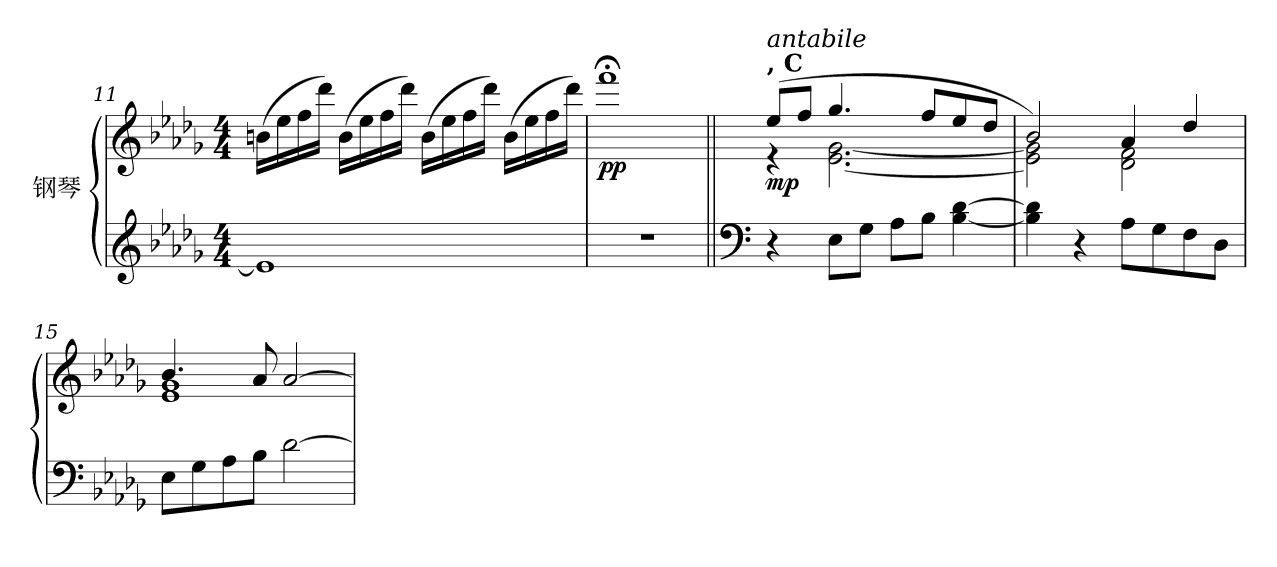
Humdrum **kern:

**kern	**kern	**dynam
*part1	*part1	*part1
*staff2	*staff1	*staff1/2
*I"钢琴	*	*
*clefG2	*clefG2	*
*k[b-e-a-d-g-]	*k[b-e-a-d-g-]	*
*M4/4	*M4/4	*
=11	=11	=11
1e-]	(16bn\LL	.
.	16ee-\	.
.	16ff\	.
.	16ddd-\JJ)	.
.	(16b\LL	.
.	16ee-\	.
.	16ff\	.
.	16ddd-\JJ)	.
.	(16b\LL	.
.	16ee-\	.
.	16ff\	.
.	16ddd-\JJ)	.
.	(16b\LL	.
.	16ee-\	.
.	16ff\	.
.	16ddd-\JJ)	.
=12	=12	=12
!	!	!LO:DY:b
1r	1fff;<	pp
=13||	=13||	=13||
*clefF4	*	*
*	*MM130	*
*	*^	*
!	!LO:TX:a:B:t=, C	!	!
!	!LO:TX:a:i:t=antabile	!	!
!	!	!	!LO:DY:b
4r	(8ee-/L	4r	mp
.	8ff/J	.	.
8E-\L	4.gg-/	[2.e-\ [2.g-\	.
8G-\J	.	.	.
8A-\L	.	.	.
8B-\J	8ff/L	.	.
[4B-\ [4d-\	8ee-/	.	.
.	8dd-/J	.	.
!!LO:LB:g=z	!!
=14	=14	=14	=14
4B-\] 4d-\]	2b-/)	2e-\] 2g-\]	.
4r	.	.	.
8A-\L	4a-/	2d-\ 2f\	.
8G-\	.	.	.
8F\	4dd-/	.	.
8D-\J	.	.	.
=15	=15	=15	=15
8E-\L	4.b-/	1e- 1g-	.
8G-\	.	.	.
8A-\	.	.	.
8B-\J	8a-/	.	.
[2d-\	[2a-/	.	.
*	*v	*v	*
=	=	=
*-	*-	*-
